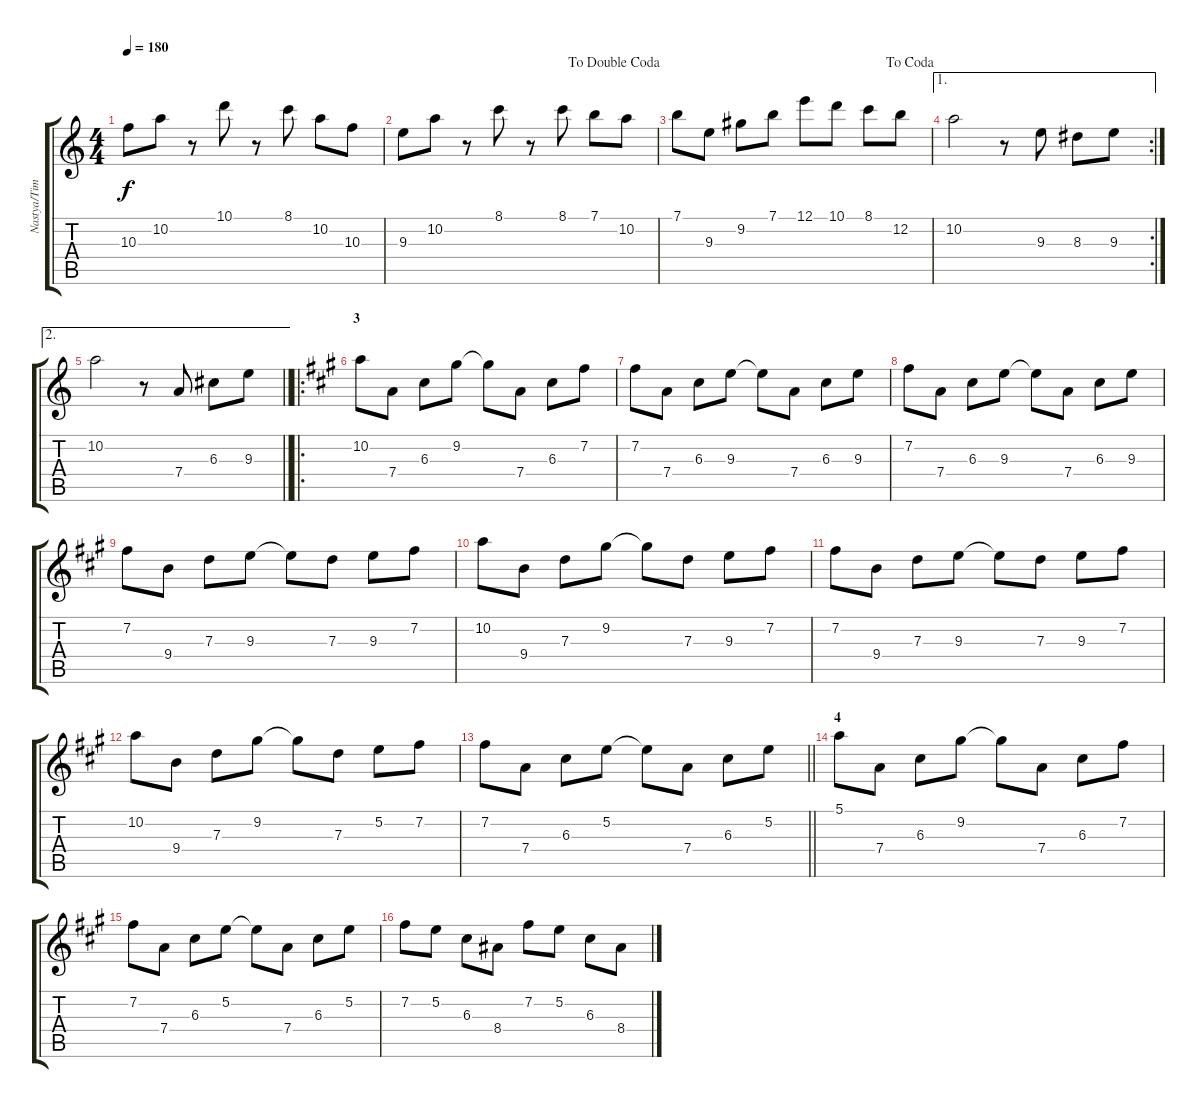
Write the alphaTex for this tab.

\track ("Nastya/Timofey" "Nastya/Tim") {solo instrument acousticguitarsteel}
\staff {score tabs}
\tuning (E4 B3 G3 D3 A2 E2) {hide}
\ts (4 4)
\tempo 180
\clef g2
\ks c
10.3.8{dy f} 10.2.8 r.8 10.1.8 r.8 8.1.8 10.2.8 10.3.8 |
\jump dadoublecoda
9.3.8 10.2.8 r.8 8.1.8 r.8 8.1.8 7.1.8 10.2.8 |
\jump dacoda
7.1.8 9.3.8 9.2.8 7.1.8 12.1.8 10.1.8 8.1.8 12.2.8 |
\ae 1
\rc 2
10.2.2 r.8 9.3.8 8.3.8 9.3.8 |
\ae 2
\barLineRight lightlight
\ks aminor
10.2.2 r.8 7.4.8 6.3.8 9.3.8 |
\ro
\section ("" "3")
\ks a
10.2.8 7.4.8 6.3.8 9.2.8 9.2{t}.8 7.4.8 6.3.8 7.2.8 |
7.2.8 7.4.8 6.3.8 9.3.8 9.3{t}.8 7.4.8 6.3.8 9.3.8 |
7.2.8 7.4.8 6.3.8 9.3.8 9.3{t}.8 7.4.8 6.3.8 9.3.8 |
7.2.8 9.4.8 7.3.8 9.3.8 9.3{t}.8 7.3.8 9.3.8 7.2.8 |
10.2.8 9.4.8 7.3.8 9.2.8 9.2{t}.8 7.3.8 9.3.8 7.2.8 |
7.2.8 9.4.8 7.3.8 9.3.8 9.3{t}.8 7.3.8 9.3.8 7.2.8 |
10.2.8 9.4.8 7.3.8 9.2.8 9.2{t}.8 7.3.8 5.2.8 7.2.8 |
\barLineRight lightlight
7.2.8 7.4.8 6.3.8 5.2.8 5.2{t}.8 7.4.8 6.3.8 5.2.8 |
\section ("" "4")
5.1.8 7.4.8 6.3.8 9.2.8 9.2{t}.8 7.4.8 6.3.8 7.2.8 |
7.2.8 7.4.8 6.3.8 5.2.8 5.2{t}.8 7.4.8 6.3.8 5.2.8 |
7.2.8 5.2.8 6.3.8 8.4.8 7.2.8 5.2.8 6.3.8 8.4.8
